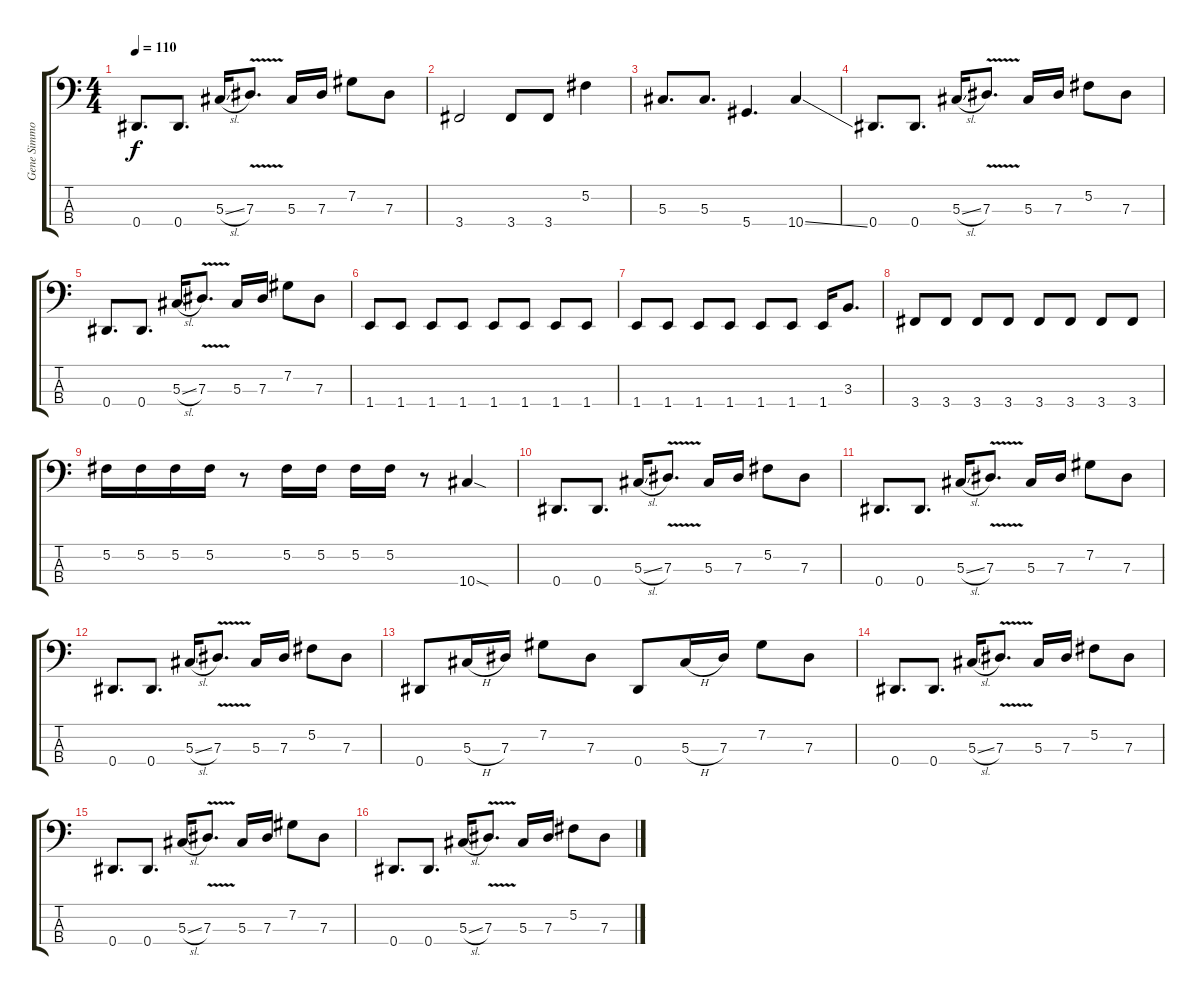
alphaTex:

\track ("Gene Simmons" "Gene Simmo") {instrument electricbasspick}
\staff {score tabs}
\tuning (Gb2 Db2 Ab1 Eb1) {hide}
\ts (4 4)
\tempo 110
\clef f4
\ks c
0.4.8{d dy f} 0.4.8{d} 5.3{sl}.16 7.3{v}.8{d} 5.3.16 7.3.16 7.2.8 7.3.8 |
3.4.2 3.4.8 3.4.8 5.2.4 |
5.3.8{d} 5.3.8{d} 5.4.4{d} 10.4{ss}.4 |
0.4.8{d} 0.4.8{d} 5.3{sl}.16 7.3{v}.8{d} 5.3.16 7.3.16 5.2.8 7.3.8 |
0.4.8{d} 0.4.8{d} 5.3{sl}.16 7.3{v}.8{d} 5.3.16 7.3.16 7.2.8 7.3.8 |
1.4.8 1.4.8 1.4.8 1.4.8 1.4.8 1.4.8 1.4.8 1.4.8 |
1.4.8 1.4.8 1.4.8 1.4.8 1.4.8 1.4.8 1.4.16 3.3.8{d} |
3.4.8 3.4.8 3.4.8 3.4.8 3.4.8 3.4.8 3.4.8 3.4.8 |
5.2.16 5.2.16 5.2.16 5.2.16 r.8 5.2.16 5.2.16 5.2.16 5.2.16 r.8 10.4{sod}.4 |
0.4.8{d} 0.4.8{d} 5.3{sl}.16 7.3{v}.8{d} 5.3.16 7.3.16 5.2.8 7.3.8 |
0.4.8{d} 0.4.8{d} 5.3{sl}.16 7.3{v}.8{d} 5.3.16 7.3.16 7.2.8 7.3.8 |
0.4.8{d} 0.4.8{d} 5.3{sl}.16 7.3{v}.8{d} 5.3.16 7.3.16 5.2.8 7.3.8 |
0.4.8 5.3{h}.16 7.3.16 7.2.8 7.3.8 0.4.8 5.3{h}.16 7.3.16 7.2.8 7.3.8 |
0.4.8{d} 0.4.8{d} 5.3{sl}.16 7.3{v}.8{d} 5.3.16 7.3.16 5.2.8 7.3.8 |
0.4.8{d} 0.4.8{d} 5.3{sl}.16 7.3{v}.8{d} 5.3.16 7.3.16 7.2.8 7.3.8 |
0.4.8{d} 0.4.8{d} 5.3{sl}.16 7.3{v}.8{d} 5.3.16 7.3.16 5.2.8 7.3.8
